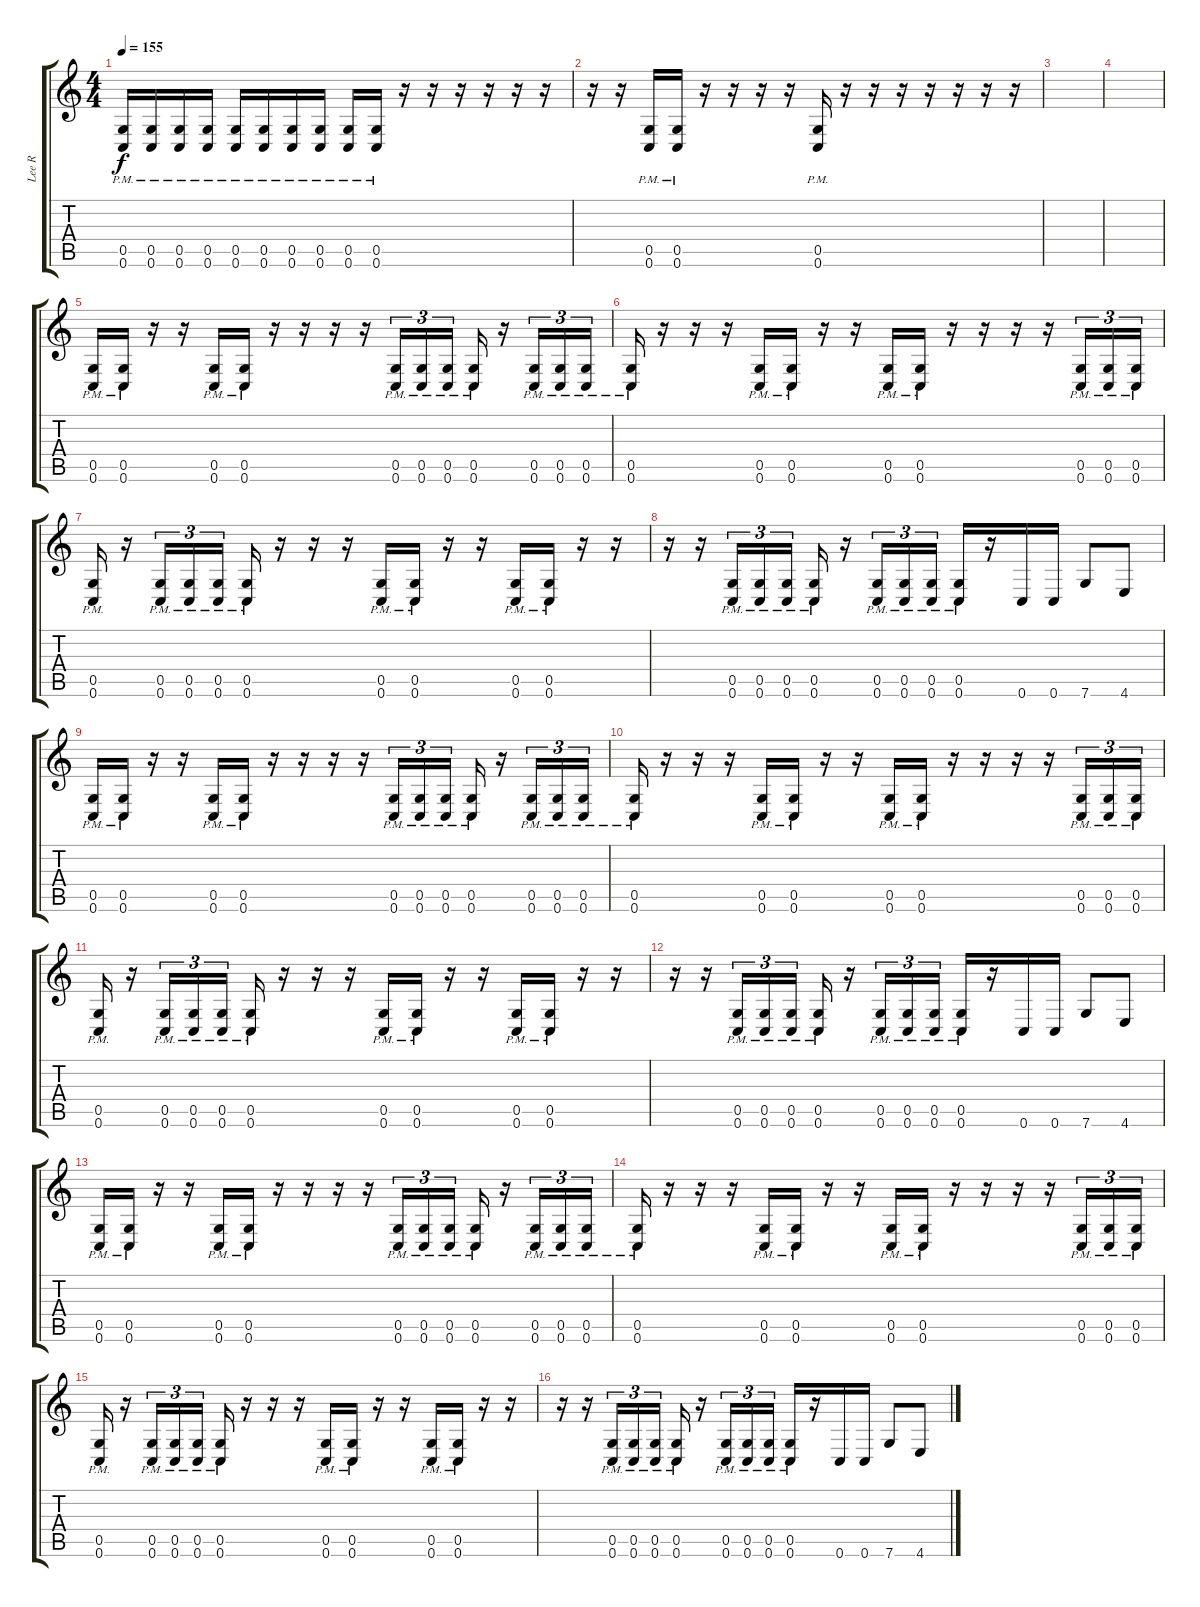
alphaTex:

\track ("Lee R" "Lee R") {instrument distortionguitar}
\staff {score tabs}
\tuning (D4 A3 F3 C3 G2 C2) {hide}
\ts (4 4)
\tempo 155
\clef g2
\ks c
(0.5{pm} 0.6{pm}).16{dy f} (0.5{pm} 0.6{pm}).16 (0.5{pm} 0.6{pm}).16 (0.5{pm} 0.6{pm}).16 (0.5{pm} 0.6{pm}).16 (0.5{pm} 0.6{pm}).16 (0.5{pm} 0.6{pm}).16 (0.5{pm} 0.6{pm}).16 (0.5{pm} 0.6{pm}).16 (0.5{pm} 0.6{pm}).16 r.16 r.16 r.16 r.16 r.16 r.16 |
r.16 r.16 (0.5{pm} 0.6{pm}).16 (0.5{pm} 0.6{pm}).16 r.16 r.16 r.16 r.16 (0.5{pm} 0.6{pm}).16 r.16 r.16 r.16 r.16 r.16 r.16 r.16 |
|
|
(0.5{pm} 0.6{pm}).16 (0.5{pm} 0.6{pm}).16 r.16 r.16 (0.5{pm} 0.6{pm}).16 (0.5{pm} 0.6{pm}).16 r.16 r.16 r.16 r.16 (0.5{pm} 0.6{pm}).16{tu (3 2)} (0.5{pm} 0.6{pm}).16{tu (3 2)} (0.5{pm} 0.6{pm}).16{tu (3 2)} (0.5{pm} 0.6{pm}).16 r.16 (0.5{pm} 0.6{pm}).16{tu (3 2)} (0.5{pm} 0.6{pm}).16{tu (3 2)} (0.5{pm} 0.6{pm}).16{tu (3 2)} |
(0.5{pm} 0.6{pm}).16 r.16 r.16 r.16 (0.5{pm} 0.6{pm}).16 (0.5{pm} 0.6{pm}).16 r.16 r.16 (0.5{pm} 0.6{pm}).16 (0.5{pm} 0.6{pm}).16 r.16 r.16 r.16 r.16 (0.5{pm} 0.6{pm}).16{tu (3 2)} (0.5{pm} 0.6{pm}).16{tu (3 2)} (0.5{pm} 0.6{pm}).16{tu (3 2)} |
(0.5{pm} 0.6{pm}).16 r.16 (0.5{pm} 0.6{pm}).16{tu (3 2)} (0.5{pm} 0.6{pm}).16{tu (3 2)} (0.5{pm} 0.6{pm}).16{tu (3 2)} (0.5{pm} 0.6{pm}).16 r.16 r.16 r.16 (0.5{pm} 0.6{pm}).16 (0.5{pm} 0.6{pm}).16 r.16 r.16 (0.5{pm} 0.6{pm}).16 (0.5{pm} 0.6{pm}).16 r.16 r.16 |
r.16 r.16 (0.5{pm} 0.6{pm}).16{tu (3 2)} (0.5{pm} 0.6{pm}).16{tu (3 2)} (0.5{pm} 0.6{pm}).16{tu (3 2)} (0.5{pm} 0.6{pm}).16 r.16 (0.5{pm} 0.6{pm}).16{tu (3 2)} (0.5{pm} 0.6{pm}).16{tu (3 2)} (0.5{pm} 0.6{pm}).16{tu (3 2)} (0.5{pm} 0.6{pm}).16 r.16 0.6.16 0.6.16 7.6.8 4.6.8 |
(0.5{pm} 0.6{pm}).16 (0.5{pm} 0.6{pm}).16 r.16 r.16 (0.5{pm} 0.6{pm}).16 (0.5{pm} 0.6{pm}).16 r.16 r.16 r.16 r.16 (0.5{pm} 0.6{pm}).16{tu (3 2)} (0.5{pm} 0.6{pm}).16{tu (3 2)} (0.5{pm} 0.6{pm}).16{tu (3 2)} (0.5{pm} 0.6{pm}).16 r.16 (0.5{pm} 0.6{pm}).16{tu (3 2)} (0.5{pm} 0.6{pm}).16{tu (3 2)} (0.5{pm} 0.6{pm}).16{tu (3 2)} |
(0.5{pm} 0.6{pm}).16 r.16 r.16 r.16 (0.5{pm} 0.6{pm}).16 (0.5{pm} 0.6{pm}).16 r.16 r.16 (0.5{pm} 0.6{pm}).16 (0.5{pm} 0.6{pm}).16 r.16 r.16 r.16 r.16 (0.5{pm} 0.6{pm}).16{tu (3 2)} (0.5{pm} 0.6{pm}).16{tu (3 2)} (0.5{pm} 0.6{pm}).16{tu (3 2)} |
(0.5{pm} 0.6{pm}).16 r.16 (0.5{pm} 0.6{pm}).16{tu (3 2)} (0.5{pm} 0.6{pm}).16{tu (3 2)} (0.5{pm} 0.6{pm}).16{tu (3 2)} (0.5{pm} 0.6{pm}).16 r.16 r.16 r.16 (0.5{pm} 0.6{pm}).16 (0.5{pm} 0.6{pm}).16 r.16 r.16 (0.5{pm} 0.6{pm}).16 (0.5{pm} 0.6{pm}).16 r.16 r.16 |
r.16 r.16 (0.5{pm} 0.6{pm}).16{tu (3 2)} (0.5{pm} 0.6{pm}).16{tu (3 2)} (0.5{pm} 0.6{pm}).16{tu (3 2)} (0.5{pm} 0.6{pm}).16 r.16 (0.5{pm} 0.6{pm}).16{tu (3 2)} (0.5{pm} 0.6{pm}).16{tu (3 2)} (0.5{pm} 0.6{pm}).16{tu (3 2)} (0.5{pm} 0.6{pm}).16 r.16 0.6.16 0.6.16 7.6.8 4.6.8 |
(0.5{pm} 0.6{pm}).16 (0.5{pm} 0.6{pm}).16 r.16 r.16 (0.5{pm} 0.6{pm}).16 (0.5{pm} 0.6{pm}).16 r.16 r.16 r.16 r.16 (0.5{pm} 0.6{pm}).16{tu (3 2)} (0.5{pm} 0.6{pm}).16{tu (3 2)} (0.5{pm} 0.6{pm}).16{tu (3 2)} (0.5{pm} 0.6{pm}).16 r.16 (0.5{pm} 0.6{pm}).16{tu (3 2)} (0.5{pm} 0.6{pm}).16{tu (3 2)} (0.5{pm} 0.6{pm}).16{tu (3 2)} |
(0.5{pm} 0.6{pm}).16 r.16 r.16 r.16 (0.5{pm} 0.6{pm}).16 (0.5{pm} 0.6{pm}).16 r.16 r.16 (0.5{pm} 0.6{pm}).16 (0.5{pm} 0.6{pm}).16 r.16 r.16 r.16 r.16 (0.5{pm} 0.6{pm}).16{tu (3 2)} (0.5{pm} 0.6{pm}).16{tu (3 2)} (0.5{pm} 0.6{pm}).16{tu (3 2)} |
(0.5{pm} 0.6{pm}).16 r.16 (0.5{pm} 0.6{pm}).16{tu (3 2)} (0.5{pm} 0.6{pm}).16{tu (3 2)} (0.5{pm} 0.6{pm}).16{tu (3 2)} (0.5{pm} 0.6{pm}).16 r.16 r.16 r.16 (0.5{pm} 0.6{pm}).16 (0.5{pm} 0.6{pm}).16 r.16 r.16 (0.5{pm} 0.6{pm}).16 (0.5{pm} 0.6{pm}).16 r.16 r.16 |
r.16 r.16 (0.5{pm} 0.6{pm}).16{tu (3 2)} (0.5{pm} 0.6{pm}).16{tu (3 2)} (0.5{pm} 0.6{pm}).16{tu (3 2)} (0.5{pm} 0.6{pm}).16 r.16 (0.5{pm} 0.6{pm}).16{tu (3 2)} (0.5{pm} 0.6{pm}).16{tu (3 2)} (0.5{pm} 0.6{pm}).16{tu (3 2)} (0.5{pm} 0.6{pm}).16 r.16 0.6.16 0.6.16 7.6.8 4.6.8
